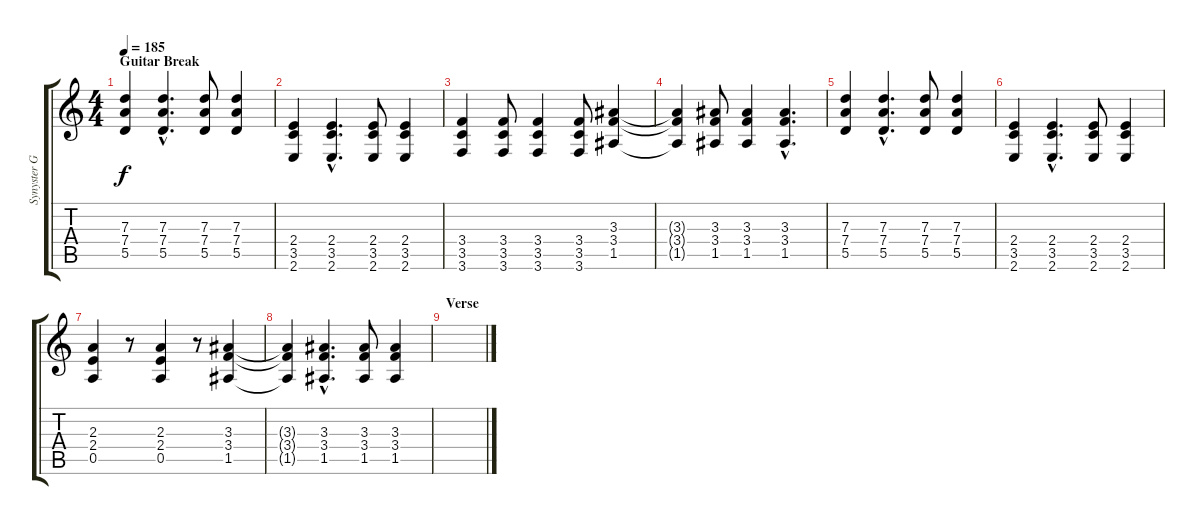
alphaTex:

\track ("Synyster Gates II" "Synyster G") {instrument distortionguitar}
\staff {score tabs}
\tuning (E4 B3 G3 D3 A2 D2) {hide}
\ts (4 4)
\section ("" "Guitar Break")
\tempo 185
\clef g2
\ks c
(7.3 7.4 5.5).4{dy f} (7.3{hac} 7.4{hac} 5.5{hac}).4{d} (7.3 7.4 5.5).8 (7.3 7.4 5.5).4 |
(2.4 3.5 2.6).4 (2.4{hac} 3.5{hac} 2.6{hac}).4{d} (2.4 3.5 2.6).8 (2.4 3.5 2.6).4 |
(3.4 3.5 3.6).4 (3.4 3.5 3.6).8 (3.4 3.5 3.6).4 (3.4 3.5 3.6).8 (3.3 3.4 1.5).4 |
(3.3{t} 3.4{t} 1.5{t}).4 (3.3 3.4 1.5).8 (3.3 3.4 1.5).4 (3.3{hac} 3.4{hac} 1.5{hac}).4{d} |
(7.3 7.4 5.5).4 (7.3{hac} 7.4{hac} 5.5{hac}).4{d} (7.3 7.4 5.5).8 (7.3 7.4 5.5).4 |
(2.4 3.5 2.6).4 (2.4{hac} 3.5{hac} 2.6{hac}).4{d} (2.4 3.5 2.6).8 (2.4 3.5 2.6).4 |
(2.3 2.4 0.5).4 r.8 (2.3 2.4 0.5).4 r.8 (3.3 3.4 1.5).4 |
(3.3{t} 3.4{t} 1.5{t}).4 (3.3{hac} 3.4{hac} 1.5{hac}).4{d} (3.3 3.4 1.5).8 (3.3 3.4 1.5).4 |
\section ("" "Verse")
